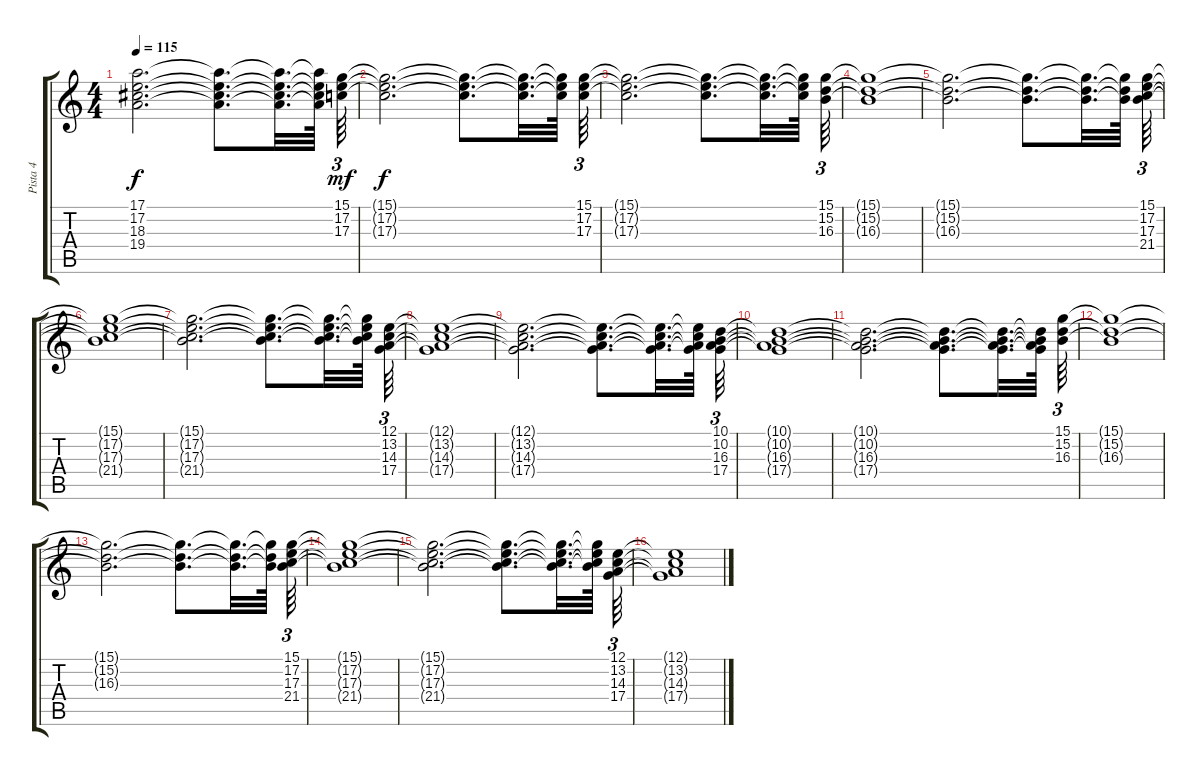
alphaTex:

\track ("Pista 4" "Pista 4") {instrument electricpiano1}
\staff {score tabs}
\tuning (E4 B3 G3 D3 A2 E2) {hide}
\ts (4 4)
\tempo 115
\clef g2
\ks c
(17.1{t} 17.2{t} 18.3{t} 19.4{t}).2{d dy f} (17.1{t} 17.2{t} 18.3{t} 19.4{t}).8{d} (17.1{t} 17.2{t} 18.3{t} 19.4{t}).32{d} (17.1{t} 17.2{t} 18.3{t} 19.4{t}).64 (15.1 17.2 17.3).64{tu (3 2) dy mf} |
(15.1{t} 17.2{t} 17.3{t}).2{d dy f} (15.1{t} 17.2{t} 17.3{t}).8{d} (15.1{t} 17.2{t} 17.3{t}).32{d} (15.1{t} 17.2{t} 17.3{t}).64 (15.1 17.2 17.3).64{tu (3 2)} |
(15.1{t} 17.2{t} 17.3{t}).2{d} (15.1{t} 17.2{t} 17.3{t}).8{d} (15.1{t} 17.2{t} 17.3{t}).32{d} (15.1{t} 17.2{t} 17.3{t}).64 (15.1 15.2 16.3).64{tu (3 2)} |
(15.1{t} 15.2{t} 16.3{t}).1 |
(15.1{t} 15.2{t} 16.3{t}).2{d} (15.1{t} 15.2{t} 16.3{t}).8{d} (15.1{t} 15.2{t} 16.3{t}).32{d} (15.1{t} 15.2{t} 16.3{t}).64 (15.1 17.2 17.3 21.4).64{tu (3 2)} |
(15.1{t} 17.2{t} 17.3{t} 21.4{t}).1 |
(15.1{t} 17.2{t} 17.3{t} 21.4{t}).2{d} (15.1{t} 17.2{t} 17.3{t} 21.4{t}).8{d} (15.1{t} 17.2{t} 17.3{t} 21.4{t}).32{d} (15.1{t} 17.2{t} 17.3{t} 21.4{t}).64 (12.1 13.2 14.3 17.4).64{tu (3 2)} |
(12.1{t} 13.2{t} 14.3{t} 17.4{t}).1 |
(12.1{t} 13.2{t} 14.3{t} 17.4{t}).2{d} (12.1{t} 13.2{t} 14.3{t} 17.4{t}).8{d} (12.1{t} 13.2{t} 14.3{t} 17.4{t}).32{d} (12.1{t} 13.2{t} 14.3{t} 17.4{t}).64 (10.1 10.2 16.3 17.4).64{tu (3 2)} |
(10.1{t} 10.2{t} 16.3{t} 17.4{t}).1 |
(10.1{t} 10.2{t} 16.3{t} 17.4{t}).2{d} (10.1{t} 10.2{t} 16.3{t} 17.4{t}).8{d} (10.1{t} 10.2{t} 16.3{t} 17.4{t}).32{d} (10.1{t} 10.2{t} 16.3{t} 17.4{t}).64 (15.1 15.2 16.3).64{tu (3 2)} |
(15.1{t} 15.2{t} 16.3{t}).1 |
(15.1{t} 15.2{t} 16.3{t}).2{d} (15.1{t} 15.2{t} 16.3{t}).8{d} (15.1{t} 15.2{t} 16.3{t}).32{d} (15.1{t} 15.2{t} 16.3{t}).64 (15.1 17.2 17.3 21.4).64{tu (3 2)} |
(15.1{t} 17.2{t} 17.3{t} 21.4{t}).1 |
(15.1{t} 17.2{t} 17.3{t} 21.4{t}).2{d} (15.1{t} 17.2{t} 17.3{t} 21.4{t}).8{d} (15.1{t} 17.2{t} 17.3{t} 21.4{t}).32{d} (15.1{t} 17.2{t} 17.3{t} 21.4{t}).64 (12.1 13.2 14.3 17.4).64{tu (3 2)} |
(12.1{t} 13.2{t} 14.3{t} 17.4{t}).1
